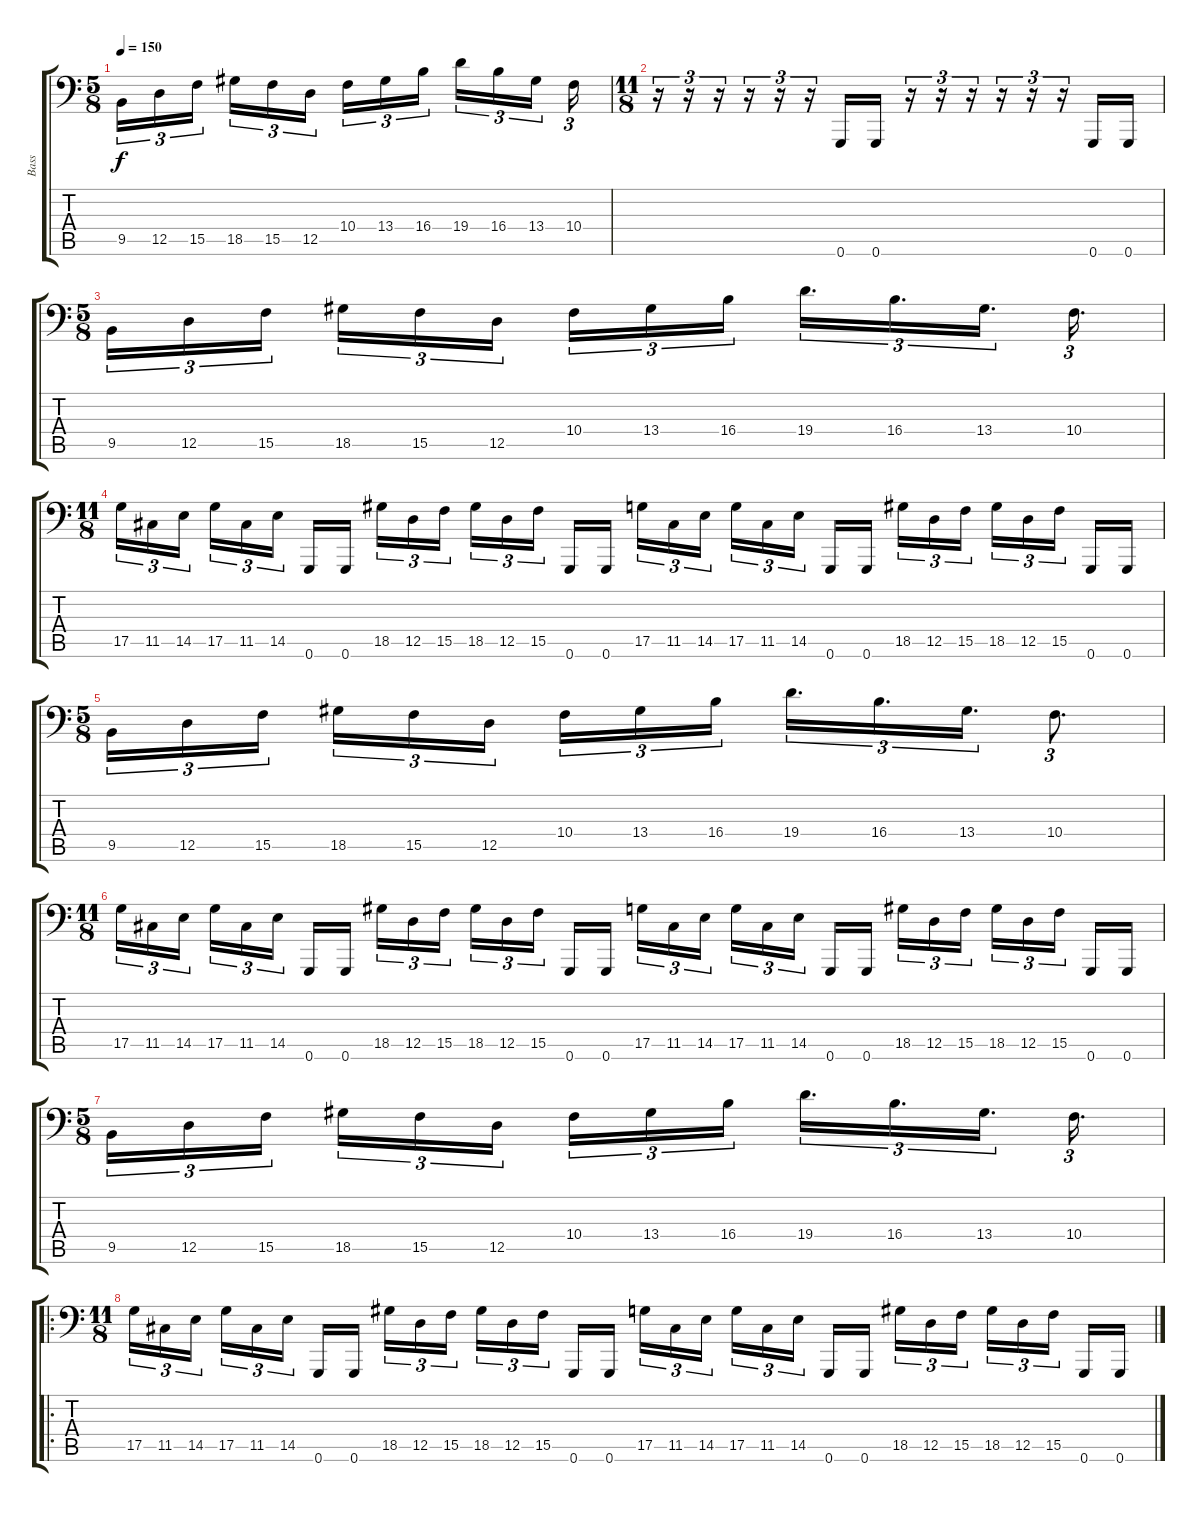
\track ("Bass" "Bass") {instrument electricbassfinger}
\staff {score tabs}
\tuning (A2 F2 C2 G1 D1 G0) {hide}
\ts (5 8)
\tempo 150
\clef f4
\ks c
9.5.16{tu (3 2) dy f} 12.5.16{tu (3 2)} 15.5.16{tu (3 2)} 18.5.16{tu (3 2)} 15.5.16{tu (3 2)} 12.5.16{tu (3 2)} 10.4.16{tu (3 2)} 13.4.16{tu (3 2)} 16.4.16{tu (3 2)} 19.4.16{tu (3 2)} 16.4.16{tu (3 2)} 13.4.16{tu (3 2)} 10.4.16{tu (3 2)} |
\ts (11 8)
r.16{tu (3 2)} r.16{tu (3 2)} r.16{tu (3 2)} r.16{tu (3 2)} r.16{tu (3 2)} r.16{tu (3 2)} 0.6.16 0.6.16 r.16{tu (3 2)} r.16{tu (3 2)} r.16{tu (3 2)} r.16{tu (3 2)} r.16{tu (3 2)} r.16{tu (3 2)} 0.6.16 0.6.16 |
\ts (5 8)
9.5.16{tu (3 2)} 12.5.16{tu (3 2)} 15.5.16{tu (3 2)} 18.5.16{tu (3 2)} 15.5.16{tu (3 2)} 12.5.16{tu (3 2)} 10.4.16{tu (3 2)} 13.4.16{tu (3 2)} 16.4.16{tu (3 2)} 19.4.16{d tu (3 2)} 16.4.16{d tu (3 2)} 13.4.16{d tu (3 2)} 10.4.16{d tu (3 2)} |
\ts (11 8)
17.5.16{tu (3 2)} 11.5.16{tu (3 2)} 14.5.16{tu (3 2)} 17.5.16{tu (3 2)} 11.5.16{tu (3 2)} 14.5.16{tu (3 2)} 0.6.16 0.6.16 18.5.16{tu (3 2)} 12.5.16{tu (3 2)} 15.5.16{tu (3 2)} 18.5.16{tu (3 2)} 12.5.16{tu (3 2)} 15.5.16{tu (3 2)} 0.6.16 0.6.16 17.5.16{tu (3 2)} 11.5.16{tu (3 2)} 14.5.16{tu (3 2)} 17.5.16{tu (3 2)} 11.5.16{tu (3 2)} 14.5.16{tu (3 2)} 0.6.16 0.6.16 18.5.16{tu (3 2)} 12.5.16{tu (3 2)} 15.5.16{tu (3 2)} 18.5.16{tu (3 2)} 12.5.16{tu (3 2)} 15.5.16{tu (3 2)} 0.6.16 0.6.16 |
\ts (5 8)
9.5.16{tu (3 2)} 12.5.16{tu (3 2)} 15.5.16{tu (3 2)} 18.5.16{tu (3 2)} 15.5.16{tu (3 2)} 12.5.16{tu (3 2)} 10.4.16{tu (3 2)} 13.4.16{tu (3 2)} 16.4.16{tu (3 2)} 19.4.16{d tu (3 2)} 16.4.16{d tu (3 2)} 13.4.16{d tu (3 2)} 10.4.8{d tu (3 2)} |
\ts (11 8)
17.5.16{tu (3 2)} 11.5.16{tu (3 2)} 14.5.16{tu (3 2)} 17.5.16{tu (3 2)} 11.5.16{tu (3 2)} 14.5.16{tu (3 2)} 0.6.16 0.6.16 18.5.16{tu (3 2)} 12.5.16{tu (3 2)} 15.5.16{tu (3 2)} 18.5.16{tu (3 2)} 12.5.16{tu (3 2)} 15.5.16{tu (3 2)} 0.6.16 0.6.16 17.5.16{tu (3 2)} 11.5.16{tu (3 2)} 14.5.16{tu (3 2)} 17.5.16{tu (3 2)} 11.5.16{tu (3 2)} 14.5.16{tu (3 2)} 0.6.16 0.6.16 18.5.16{tu (3 2)} 12.5.16{tu (3 2)} 15.5.16{tu (3 2)} 18.5.16{tu (3 2)} 12.5.16{tu (3 2)} 15.5.16{tu (3 2)} 0.6.16 0.6.16 |
\ts (5 8)
9.5.16{tu (3 2)} 12.5.16{tu (3 2)} 15.5.16{tu (3 2)} 18.5.16{tu (3 2)} 15.5.16{tu (3 2)} 12.5.16{tu (3 2)} 10.4.16{tu (3 2)} 13.4.16{tu (3 2)} 16.4.16{tu (3 2)} 19.4.16{d tu (3 2)} 16.4.16{d tu (3 2)} 13.4.16{d tu (3 2)} 10.4.16{d tu (3 2)} |
\ro
\ts (11 8)
17.5.16{tu (3 2)} 11.5.16{tu (3 2)} 14.5.16{tu (3 2)} 17.5.16{tu (3 2)} 11.5.16{tu (3 2)} 14.5.16{tu (3 2)} 0.6.16 0.6.16 18.5.16{tu (3 2)} 12.5.16{tu (3 2)} 15.5.16{tu (3 2)} 18.5.16{tu (3 2)} 12.5.16{tu (3 2)} 15.5.16{tu (3 2)} 0.6.16 0.6.16 17.5.16{tu (3 2)} 11.5.16{tu (3 2)} 14.5.16{tu (3 2)} 17.5.16{tu (3 2)} 11.5.16{tu (3 2)} 14.5.16{tu (3 2)} 0.6.16 0.6.16 18.5.16{tu (3 2)} 12.5.16{tu (3 2)} 15.5.16{tu (3 2)} 18.5.16{tu (3 2)} 12.5.16{tu (3 2)} 15.5.16{tu (3 2)} 0.6.16 0.6.16
